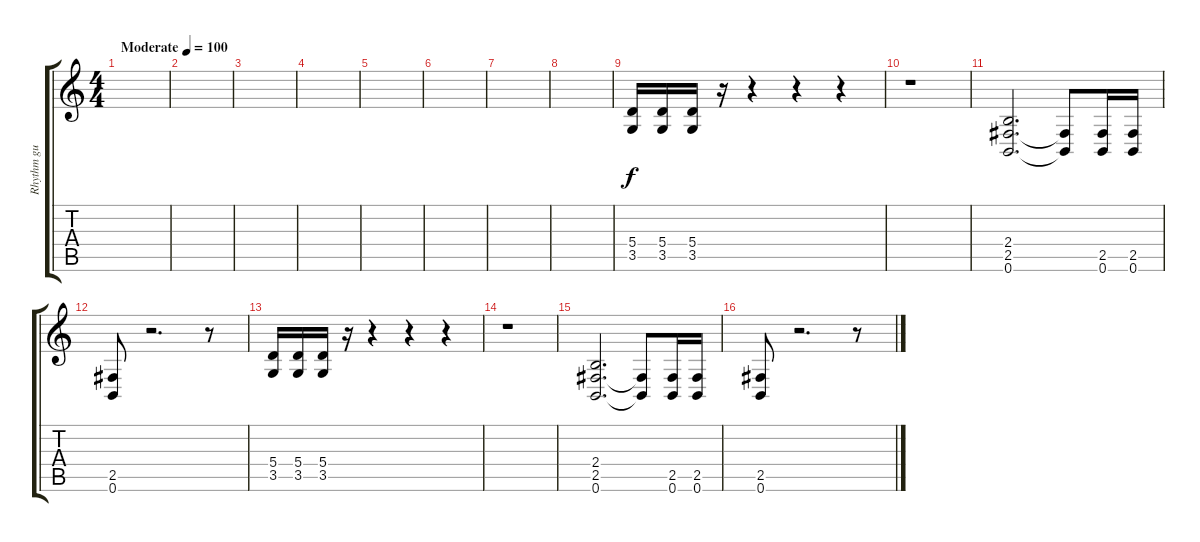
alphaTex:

\track (" Rhythm guitar" " Rhythm gu") {instrument distortionguitar}
\staff {score tabs}
\tuning (B3 Gb3 D3 A2 E2 B1) {hide}
\ts (4 4)
\tempo (100 "Moderate")
\clef g2
\ks c
|
|
|
|
|
|
|
|
(5.4 3.5).16 (5.4 3.5).16 (5.4 3.5).16 r.16 r.4 r.4 r.4 |
r.1 |
(2.4 2.5 0.6).2{d} (2.5{t} 0.6{t}).8 (2.5 0.6).16 (2.5 0.6).16 |
(2.5 0.6).8 r.2{d} r.8 |
(5.4 3.5).16 (5.4 3.5).16 (5.4 3.5).16 r.16 r.4 r.4 r.4 |
r.1 |
(2.4 2.5 0.6).2{d} (2.5{t} 0.6{t}).8 (2.5 0.6).16 (2.5 0.6).16 |
(2.5 0.6).8 r.2{d} r.8
